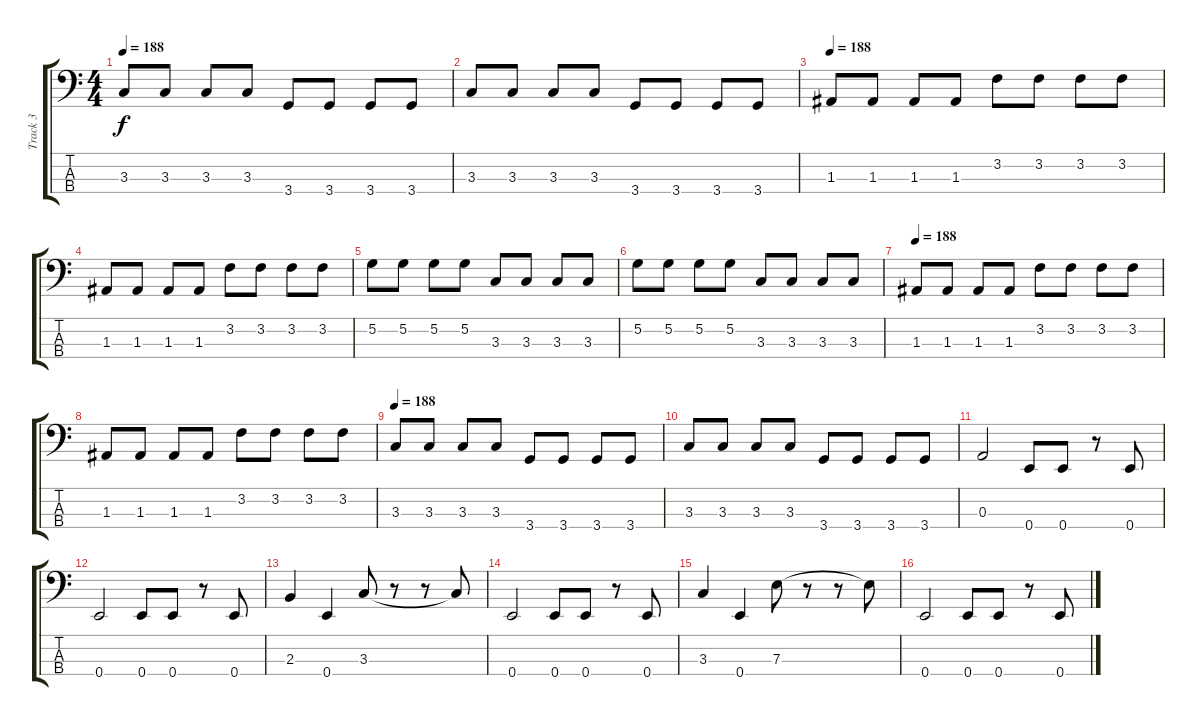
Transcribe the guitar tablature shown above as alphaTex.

\track ("Track 3" "Track 3") {instrument electricbassfinger}
\staff {score tabs}
\tuning (G2 D2 A1 E1) {hide}
\ts (4 4)
\tempo 188
\clef f4
\ks c
3.3.8{dy f} 3.3.8 3.3.8 3.3.8 3.4.8 3.4.8 3.4.8 3.4.8 |
3.3.8 3.3.8 3.3.8 3.3.8 3.4.8 3.4.8 3.4.8 3.4.8 |
\tempo 188
1.3.8 1.3.8 1.3.8 1.3.8 3.2.8 3.2.8 3.2.8 3.2.8 |
1.3.8 1.3.8 1.3.8 1.3.8 3.2.8 3.2.8 3.2.8 3.2.8 |
5.2.8 5.2.8 5.2.8 5.2.8 3.3.8 3.3.8 3.3.8 3.3.8 |
5.2.8 5.2.8 5.2.8 5.2.8 3.3.8 3.3.8 3.3.8 3.3.8 |
\tempo 188
1.3.8 1.3.8 1.3.8 1.3.8 3.2.8 3.2.8 3.2.8 3.2.8 |
1.3.8 1.3.8 1.3.8 1.3.8 3.2.8 3.2.8 3.2.8 3.2.8 |
\tempo 188
3.3.8 3.3.8 3.3.8 3.3.8 3.4.8 3.4.8 3.4.8 3.4.8 |
3.3.8 3.3.8 3.3.8 3.3.8 3.4.8 3.4.8 3.4.8 3.4.8 |
0.3.2 0.4.8 0.4.8 r.8 0.4.8 |
0.4.2 0.4.8 0.4.8 r.8 0.4.8 |
2.3.4 0.4.4 3.3.8 r.8 r.8 3.3{t}.8 |
0.4.2 0.4.8 0.4.8 r.8 0.4.8 |
3.3.4 0.4.4 7.3.8 r.8 r.8 7.3{t}.8 |
0.4.2 0.4.8 0.4.8 r.8 0.4.8
